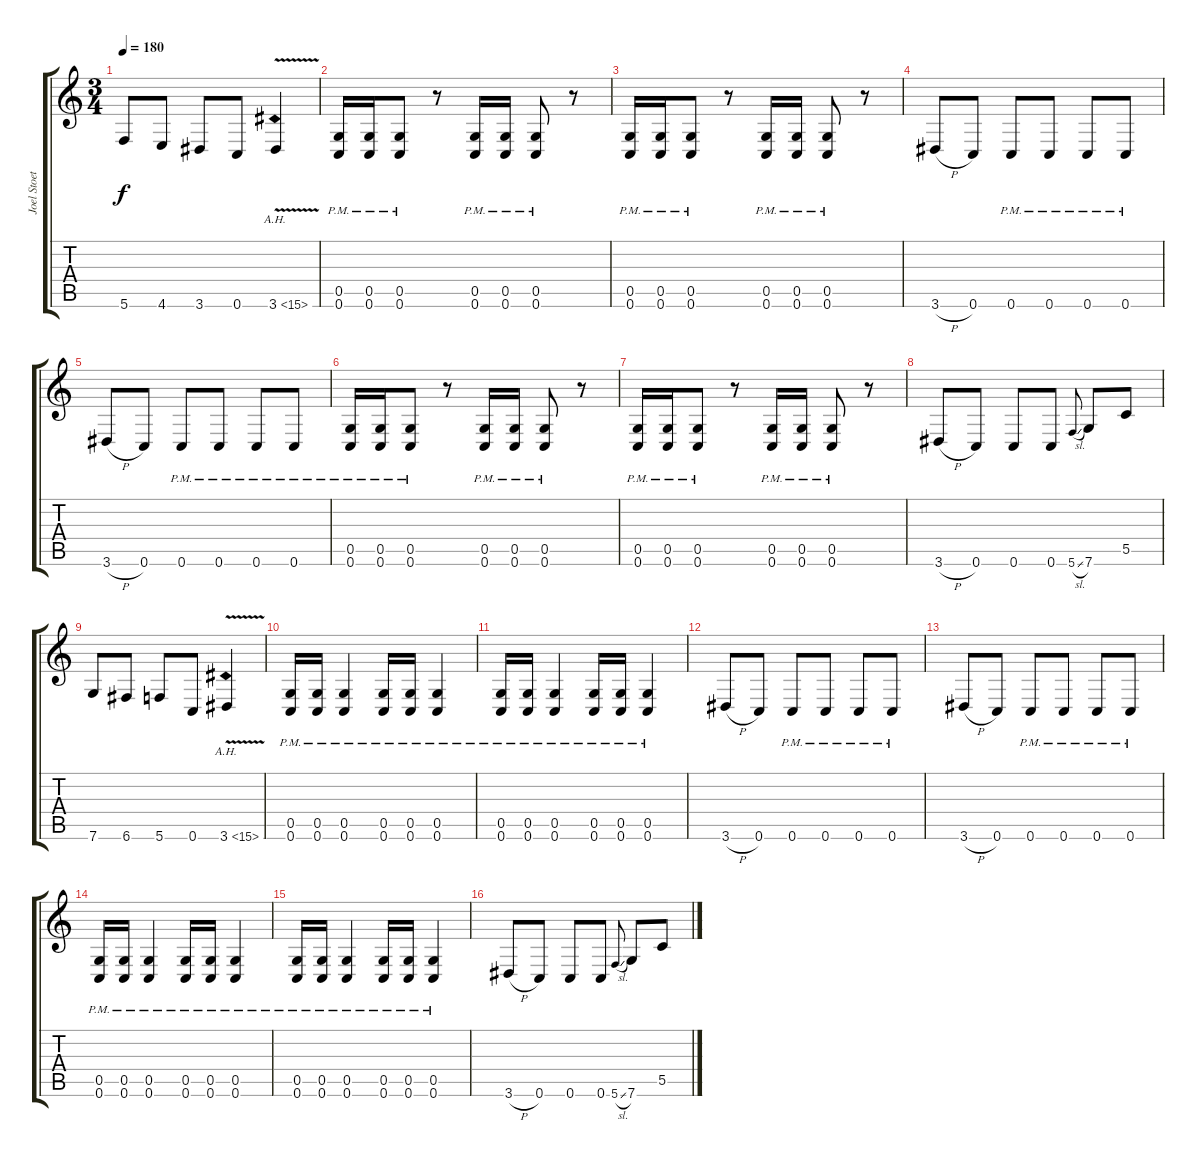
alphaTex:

\track ("Joel Stoetzel" "Joel Stoet") {instrument distortionguitar}
\staff {score tabs}
\tuning (D4 A3 F3 C3 G2 C2) {hide}
\ts (3 4)
\tempo 180
\clef g2
\ks c
5.6.8{dy f} 4.6.8 3.6.8 0.6.8 3.6{ah 12 v}.4 |
(0.5{pm} 0.6{pm}).16 (0.5{pm} 0.6{pm}).16 (0.5{pm} 0.6{pm}).8 r.8 (0.5{pm} 0.6{pm}).16 (0.5{pm} 0.6{pm}).16 (0.5{pm} 0.6{pm}).8 r.8 |
(0.5{pm} 0.6{pm}).16 (0.5{pm} 0.6{pm}).16 (0.5{pm} 0.6{pm}).8 r.8 (0.5{pm} 0.6{pm}).16 (0.5{pm} 0.6{pm}).16 (0.5{pm} 0.6{pm}).8 r.8 |
3.6{h}.8 0.6.8 0.6{pm}.8 0.6{pm}.8 0.6{pm}.8 0.6{pm}.8 |
3.6{h}.8 0.6.8 0.6{pm}.8 0.6{pm}.8 0.6{pm}.8 0.6{pm}.8 |
(0.5{pm} 0.6{pm}).16 (0.5{pm} 0.6{pm}).16 (0.5{pm} 0.6{pm}).8 r.8 (0.5{pm} 0.6{pm}).16 (0.5{pm} 0.6{pm}).16 (0.5{pm} 0.6{pm}).8 r.8 |
(0.5{pm} 0.6{pm}).16 (0.5{pm} 0.6{pm}).16 (0.5{pm} 0.6{pm}).8 r.8 (0.5{pm} 0.6{pm}).16 (0.5{pm} 0.6{pm}).16 (0.5{pm} 0.6{pm}).8 r.8 |
3.6{h}.8 0.6.8 0.6.8 0.6.8 5.6{sl}.8{gr onbeat} 7.6.8 5.5.8 |
7.6.8 6.6.8 5.6.8 0.6.8 3.6{ah 12 v}.4 |
(0.5{pm} 0.6{pm}).16 (0.5{pm} 0.6{pm}).16 (0.5{pm} 0.6{pm}).4 (0.5{pm} 0.6{pm}).16 (0.5{pm} 0.6{pm}).16 (0.5{pm} 0.6{pm}).4 |
(0.5{pm} 0.6{pm}).16 (0.5{pm} 0.6{pm}).16 (0.5{pm} 0.6{pm}).4 (0.5{pm} 0.6{pm}).16 (0.5{pm} 0.6{pm}).16 (0.5{pm} 0.6{pm}).4 |
3.6{h}.8 0.6.8 0.6{pm}.8 0.6{pm}.8 0.6{pm}.8 0.6{pm}.8 |
3.6{h}.8 0.6.8 0.6{pm}.8 0.6{pm}.8 0.6{pm}.8 0.6{pm}.8 |
(0.5{pm} 0.6{pm}).16 (0.5{pm} 0.6{pm}).16 (0.5{pm} 0.6{pm}).4 (0.5{pm} 0.6{pm}).16 (0.5{pm} 0.6{pm}).16 (0.5{pm} 0.6{pm}).4 |
(0.5{pm} 0.6{pm}).16 (0.5{pm} 0.6{pm}).16 (0.5{pm} 0.6{pm}).4 (0.5{pm} 0.6{pm}).16 (0.5{pm} 0.6{pm}).16 (0.5{pm} 0.6{pm}).4 |
3.6{h}.8 0.6.8 0.6.8 0.6.8 5.6{sl}.8{gr onbeat} 7.6.8 5.5.8
